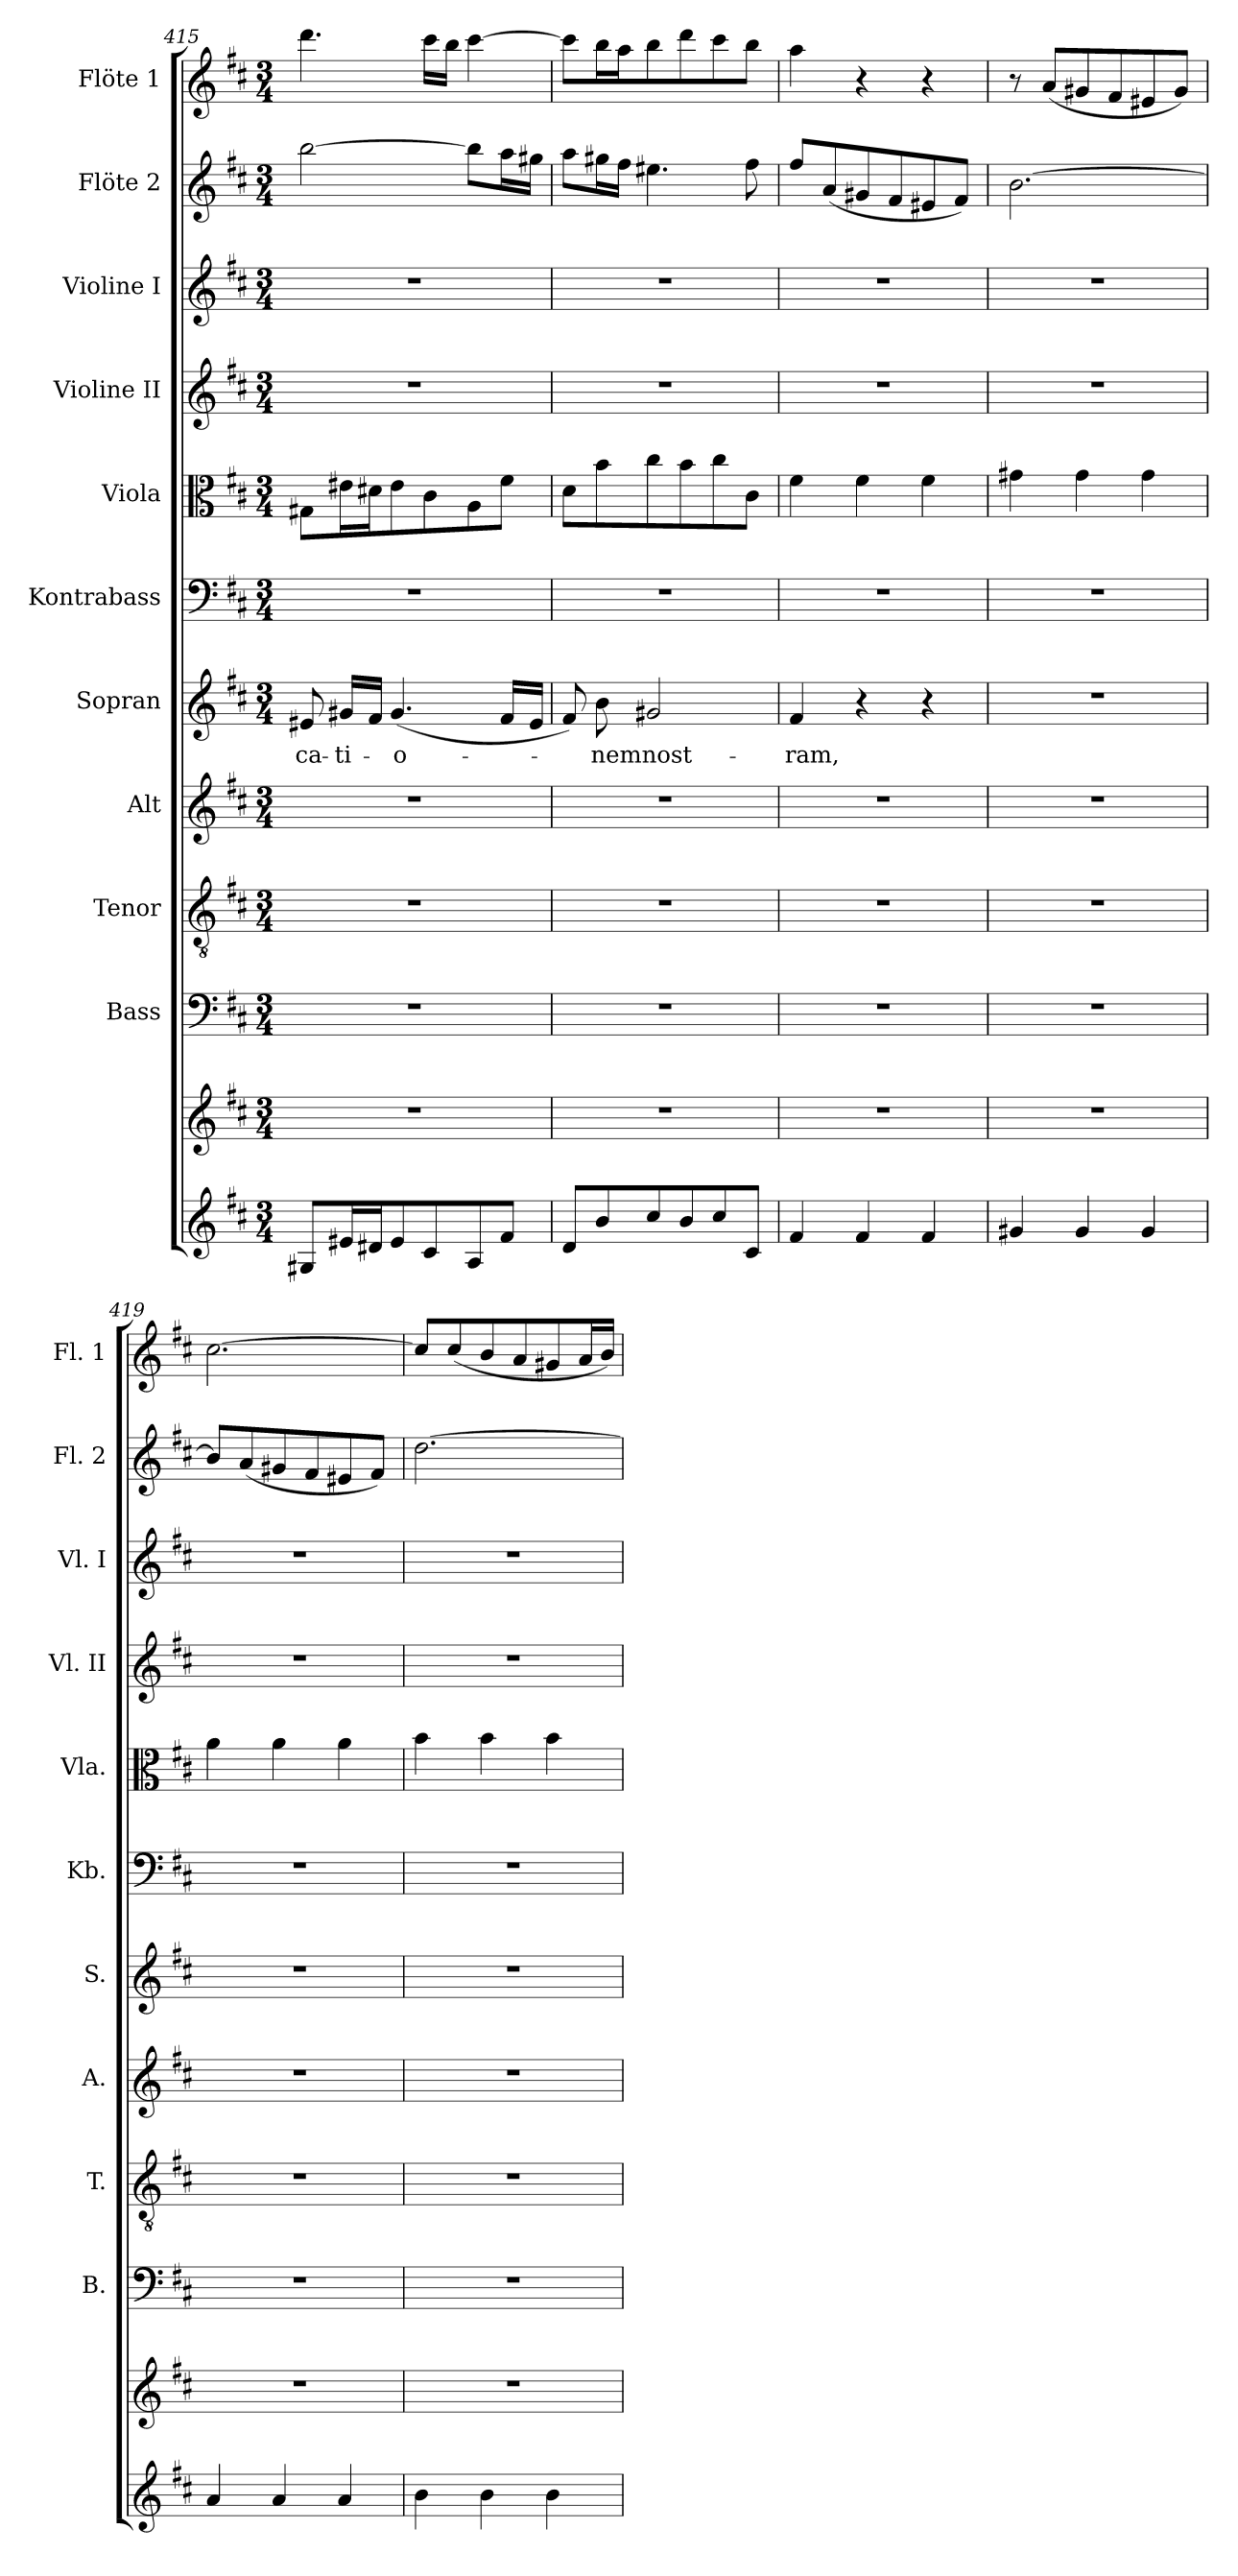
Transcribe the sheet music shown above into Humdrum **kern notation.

**kern	**kern	**kern	**kern	**kern	**kern	**text	**kern	**kern	**kern	**kern	**kern	**kern
*part11	*part11	*part10	*part9	*part8	*part7	*part7	*part6	*part5	*part4	*part3	*part2	*part1
*staff12	*staff11	*staff10	*staff9	*staff8	*staff7	*staff7	*staff6	*staff5	*staff4	*staff3	*staff2	*staff1
*	*	*I"Bass	*I"Tenor	*I"Alt	*I"Sopran	*	*I"Kontrabass	*I"Viola	*I"Violine II	*I"Violine I	*I"Flöte 2	*I"Flöte 1
*	*	*I'B.	*I'T.	*I'A.	*I'S.	*	*I'Kb.	*I'Vla.	*I'Vl. II	*I'Vl. I	*I'Fl. 2	*I'Fl. 1
*clefG2	*clefG2	*clefF4	*clefGv2	*clefG2	*clefG2	*	*clefF4	*clefC3	*clefG2	*clefG2	*clefG2	*clefG2
*	*	*	*	*	*	*	*ITrd7c12	*	*	*	*	*
*k[f#c#]	*k[f#c#]	*k[f#c#]	*k[f#c#]	*k[f#c#]	*k[f#c#]	*	*k[f#c#]	*k[f#c#]	*k[f#c#]	*k[f#c#]	*k[f#c#]	*k[f#c#]
*D:	*D:	*D:	*D:	*D:	*D:	*	*D:	*D:	*D:	*D:	*D:	*D:
*M3/4	*M3/4	*M3/4	*M3/4	*M3/4	*M3/4	*	*M3/4	*M3/4	*M3/4	*M3/4	*M3/4	*M3/4
=415	=415	=415	=415	=415	=415	=415	=415	=415	=415	=415	=415	=415
!	!	!	!	!	!	!LO:LY:b	!	!	!	!	!	!
8G#X/L	2.r	2.r	2.r	2.r	8e#X/	-ca-	2.r	8G#X\L	2.r	2.r	[2bb\	4.ddd\
!	!	!	!	!	!	!LO:LY:b	!	!	!	!	!	!
16e#X/L	.	.	.	.	16g#X/LL	-ti-	.	16e#X\L	.	.	.	.
16d#X/J	.	.	.	.	16f#/JJ	.	.	16d#X\J	.	.	.	.
!	!	!	!	!	!	!LO:LY:b	!	!	!	!	!	!
8e#/	.	.	.	.	(<4.g#/	-o-	.	8e#\	.	.	.	.
8c#/	.	.	.	.	.	.	.	8c#\	.	.	.	16ccc#\LL
.	.	.	.	.	.	.	.	.	.	.	.	16bb\JJ
8A/	.	.	.	.	.	.	.	8A\	.	.	8bb\L]	[4ccc#\
8f#/J	.	.	.	.	16f#/LL	.	.	8f#\J	.	.	16aa\L	.
.	.	.	.	.	16e#/JJ	.	.	.	.	.	16gg#X\JJ	.
!!LO:PB:g=z
=416	=416	=416	=416	=416	=416	=416	=416	=416	=416	=416	=416	=416
8d/L	2.r	2.r	2.r	2.r	8f#/)	.	2.r	8d\L	2.r	2.r	8aa\L	8ccc#\L]
!	!	!	!	!	!	!LO:LY:b	!	!	!	!	!	!
8b/	.	.	.	.	8b\	-nem	.	8b\	.	.	16gg#X\L	16bb\L
.	.	.	.	.	.	.	.	.	.	.	16ff#\JJ	16aa\J
!	!	!	!	!	!	!LO:LY:b	!	!	!	!	!	!
8cc#/	.	.	.	.	2g#X/	nost-	.	8cc#\	.	.	4.ee#X\	8bb\
8b/	.	.	.	.	.	.	.	8b\	.	.	.	8ddd\
8cc#/	.	.	.	.	.	.	.	8cc#\	.	.	.	8ccc#\
8c#/J	.	.	.	.	.	.	.	8c#\J	.	.	8ff#\	8bb\J
=417	=417	=417	=417	=417	=417	=417	=417	=417	=417	=417	=417	=417
!	!	!	!	!	!	!LO:LY:b	!	!	!	!	!	!
4f#/	2.r	2.r	2.r	2.r	4f#/	-ram,	2.r	4f#\	2.r	2.r	8ff#/L	4aa\
.	.	.	.	.	.	.	.	.	.	.	(<8a/	.
4f#/	.	.	.	.	4r	.	.	4f#\	.	.	8g#X/	4r
.	.	.	.	.	.	.	.	.	.	.	8f#/	.
4f#/	.	.	.	.	4r	.	.	4f#\	.	.	8e#X/	4r
.	.	.	.	.	.	.	.	.	.	.	8f#/J)	.
=418	=418	=418	=418	=418	=418	=418	=418	=418	=418	=418	=418	=418
4g#X/	2.r	2.r	2.r	2.r	2.r	.	2.r	4g#X\	2.r	2.r	[2.b\	8r
.	.	.	.	.	.	.	.	.	.	.	.	(<8a/L
4g#/	.	.	.	.	.	.	.	4g#\	.	.	.	8g#X/
.	.	.	.	.	.	.	.	.	.	.	.	8f#/
4g#/	.	.	.	.	.	.	.	4g#\	.	.	.	8e#X/
.	.	.	.	.	.	.	.	.	.	.	.	8g#/J)
=419	=419	=419	=419	=419	=419	=419	=419	=419	=419	=419	=419	=419
4a/	2.r	2.r	2.r	2.r	2.r	.	2.r	4a\	2.r	2.r	8b/L]	[2.cc#\
.	.	.	.	.	.	.	.	.	.	.	(<8a/	.
4a/	.	.	.	.	.	.	.	4a\	.	.	8g#X/	.
.	.	.	.	.	.	.	.	.	.	.	8f#/	.
4a/	.	.	.	.	.	.	.	4a\	.	.	8e#X/	.
.	.	.	.	.	.	.	.	.	.	.	8f#/J)	.
=420	=420	=420	=420	=420	=420	=420	=420	=420	=420	=420	=420	=420
4b\	2.r	2.r	2.r	2.r	2.r	.	2.r	4b\	2.r	2.r	[2.dd\	8cc#/L]
.	.	.	.	.	.	.	.	.	.	.	.	(<8cc#/
4b\	.	.	.	.	.	.	.	4b\	.	.	.	8b/
.	.	.	.	.	.	.	.	.	.	.	.	8a/
4b\	.	.	.	.	.	.	.	4b\	.	.	.	8g#X/
.	.	.	.	.	.	.	.	.	.	.	.	16a/L
.	.	.	.	.	.	.	.	.	.	.	.	16b/JJ)
=	=	=	=	=	=	=	=	=	=	=	=	=
*-	*-	*-	*-	*-	*-	*-	*-	*-	*-	*-	*-	*-
